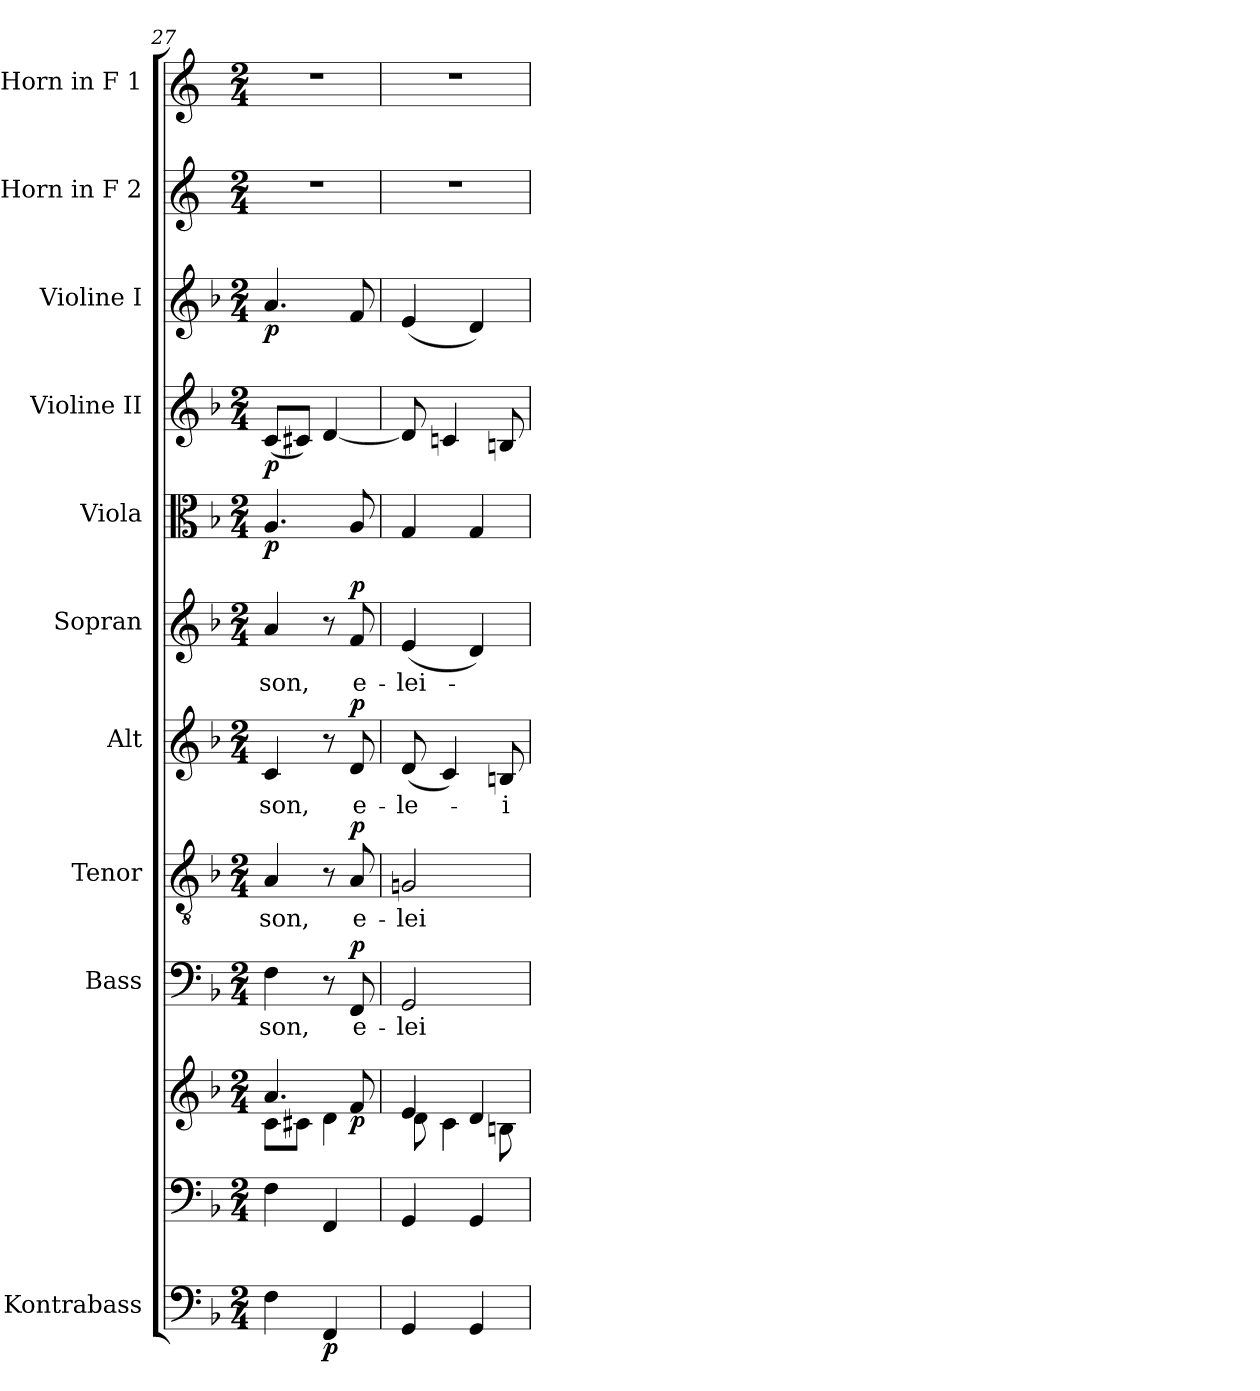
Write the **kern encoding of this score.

**kern	**dynam	**kern	**kern	**dynam	**kern	**text	**dynam	**kern	**text	**dynam	**kern	**text	**dynam	**kern	**text	**dynam	**kern	**dynam	**kern	**dynam	**kern	**dynam	**kern	**kern
*part11	*part11	*part10	*part10	*part10	*part9	*part9	*part9	*part8	*part8	*part8	*part7	*part7	*part7	*part6	*part6	*part6	*part5	*part5	*part4	*part4	*part3	*part3	*part2	*part1
*staff12	*staff12	*staff11	*staff10	*staff10/11	*staff9	*staff9	*staff9	*staff8	*staff8	*staff8	*staff7	*staff7	*staff7	*staff6	*staff6	*staff6	*staff5	*staff5	*staff4	*staff4	*staff3	*staff3	*staff2	*staff1
*I"Kontrabass	*	*	*	*	*I"Bass	*	*	*I"Tenor	*	*	*I"Alt	*	*	*I"Sopran	*	*	*I"Viola	*	*I"Violine II	*	*I"Violine I	*	*I"Horn in F 2	*I"Horn in F 1
*I'Kb.	*	*	*	*	*I'B	*	*	*I'T	*	*	*I'A	*	*	*I'S	*	*	*I'Vla.	*	*I'Vl. II	*	*I'Vl. I	*	*I'Hrn. 2	*I'Hrn. 1
*clefF4	*	*clefF4	*clefG2	*	*clefF4	*	*	*clefGv2	*	*	*clefG2	*	*	*clefG2	*	*	*clefC3	*	*clefG2	*	*clefG2	*	*clefG2	*clefG2
*ITrd7c12	*	*	*	*	*	*	*	*	*	*	*	*	*	*	*	*	*	*	*	*	*	*	*ITrd4c7	*ITrd4c7
*k[b-]	*	*k[b-]	*k[b-]	*	*k[b-]	*	*	*k[b-]	*	*	*k[b-]	*	*	*k[b-]	*	*	*k[b-]	*	*k[b-]	*	*k[b-]	*	*k[b-]	*k[b-]
*F:	*	*F:	*F:	*	*F:	*	*	*F:	*	*	*F:	*	*	*F:	*	*	*F:	*	*F:	*	*F:	*	*F:	*F:
*M2/4	*	*M2/4	*M2/4	*	*M2/4	*	*	*M2/4	*	*	*M2/4	*	*	*M2/4	*	*	*M2/4	*	*M2/4	*	*M2/4	*	*M2/4	*M2/4
=27	=27	=27	=27	=27	=27	=27	=27	=27	=27	=27	=27	=27	=27	=27	=27	=27	=27	=27	=27	=27	=27	=27	=27	=27
*	*	*	*^	*	*	*	*	*	*	*	*	*	*	*	*	*	*	*	*	*	*	*	*	*
!	!	!	!	!	!	!	!LO:LY:b	!	!	!LO:LY:b	!	!	!LO:LY:b	!	!	!LO:LY:b	!	!	!LO:DY:b	!	!LO:DY:b	!	!LO:DY:b	!	!
4FF\	.	4F\	4.a/	8c\L	.	4F\	-son,	.	4A/	-son,	.	4c/	-son,	.	4a/	-son,	.	4.A/	p	(<8c/L	p	4.a/	p	2r	2r
.	.	.	.	8c#X\J	.	.	.	.	.	.	.	.	.	.	.	.	.	.	.	8c#X/J)	.	.	.	.	.
!	!LO:DY:b	!	!	!	!	!	!	!	!	!	!	!	!	!	!	!	!	!	!	!	!	!	!	!	!
4FFF/	p	4FF/	.	4d\	.	8r	.	.	8r	.	.	8r	.	.	8r	.	.	.	.	[4d/	.	.	.	.	.
!	!	!	!	!	!LO:DY:b	!	!LO:LY:b	!LO:DY:a	!	!LO:LY:b	!LO:DY:a	!	!LO:LY:b	!LO:DY:a	!	!LO:LY:b	!LO:DY:a	!	!	!	!	!	!	!	!
.	.	.	8f/	.	p	8FF/	e-	p	8A/	e-	p	8d/	e-	p	8f/	e-	p	8A/	.	.	.	8f/	.	.	.
=28	=28	=28	=28	=28	=28	=28	=28	=28	=28	=28	=28	=28	=28	=28	=28	=28	=28	=28	=28	=28	=28	=28	=28	=28	=28
!	!	!	!	!	!	!	!LO:LY:b	!	!	!LO:LY:b	!	!	!LO:LY:b	!	!	!LO:LY:b	!	!	!	!	!	!	!	!	!
4GGG/	.	4GG/	4e/	8d\	.	2GG/	-lei-	.	2Gn/	-lei-	.	(<8d/	-le-	.	(<4e/	-lei-	.	4G/	.	8d/]	.	(<4e/	.	2r	2r
.	.	.	.	4c\	.	.	.	.	.	.	.	4c/)	.	.	.	.	.	.	.	4cn/	.	.	.	.	.
4GGG/	.	4GG/	4d/	.	.	.	.	.	.	.	.	.	.	.	4d/)	.	.	4G/	.	.	.	4d/)	.	.	.
!	!	!	!	!	!	!	!	!	!	!	!	!	!LO:LY:b	!	!	!	!	!	!	!	!	!	!	!	!
.	.	.	.	8Bn\	.	.	.	.	.	.	.	8Bn/	-i-	.	.	.	.	.	.	8Bn/	.	.	.	.	.
*	*	*	*v	*v	*	*	*	*	*	*	*	*	*	*	*	*	*	*	*	*	*	*	*	*	*
=	=	=	=	=	=	=	=	=	=	=	=	=	=	=	=	=	=	=	=	=	=	=	=	=
*-	*-	*-	*-	*-	*-	*-	*-	*-	*-	*-	*-	*-	*-	*-	*-	*-	*-	*-	*-	*-	*-	*-	*-	*-
